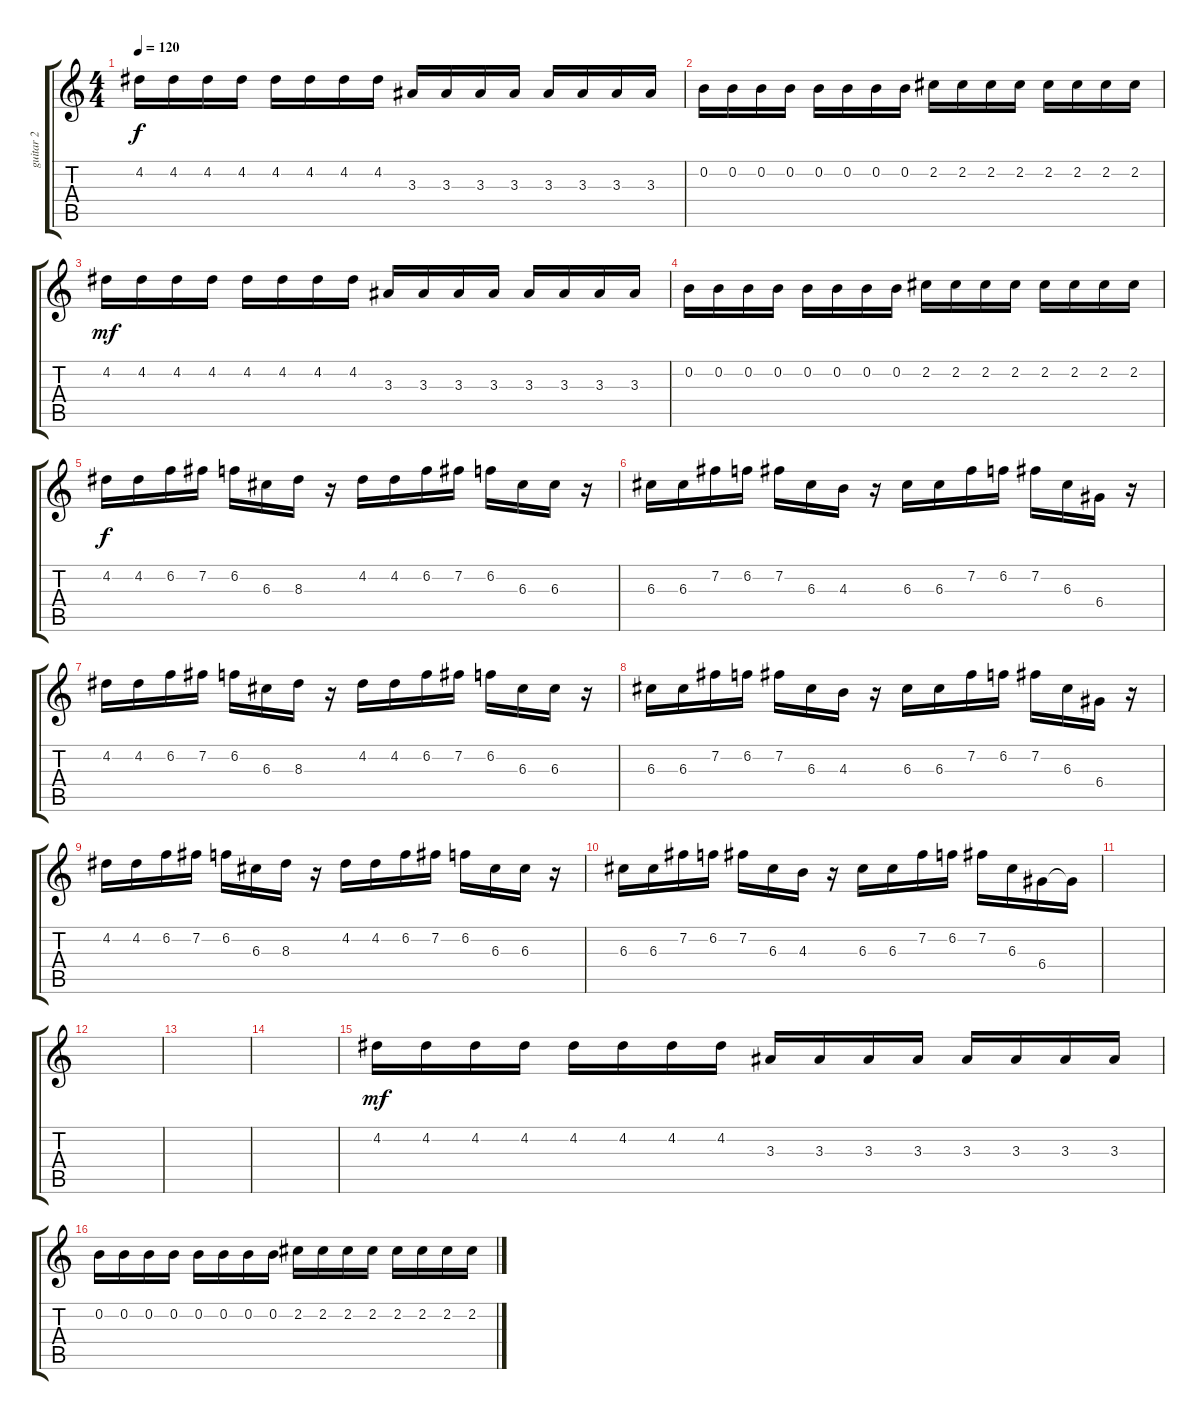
\track ("guitar 2" "guitar 2") {instrument distortionguitar}
\staff {score tabs}
\tuning (E4 B3 G3 D3 A2 E2) {hide}
\ts (4 4)
\tempo 120
\clef g2
\ks c
4.2.16{dy f} 4.2.16 4.2.16 4.2.16 4.2.16 4.2.16 4.2.16 4.2.16 3.3.16 3.3.16 3.3.16 3.3.16 3.3.16 3.3.16 3.3.16 3.3.16 |
0.2.16 0.2.16 0.2.16 0.2.16 0.2.16 0.2.16 0.2.16 0.2.16 2.2.16 2.2.16 2.2.16 2.2.16 2.2.16 2.2.16 2.2.16 2.2.16 |
4.2.16{dy mf} 4.2.16 4.2.16 4.2.16 4.2.16 4.2.16 4.2.16 4.2.16 3.3.16 3.3.16 3.3.16 3.3.16 3.3.16 3.3.16 3.3.16 3.3.16 |
0.2.16 0.2.16 0.2.16 0.2.16 0.2.16 0.2.16 0.2.16 0.2.16 2.2.16 2.2.16 2.2.16 2.2.16 2.2.16 2.2.16 2.2.16 2.2.16 |
4.2.16{dy f} 4.2.16 6.2.16 7.2.16 6.2.16 6.3.16 8.3.16 r.16 4.2.16 4.2.16 6.2.16 7.2.16 6.2.16 6.3.16 6.3.16 r.16 |
6.3.16 6.3.16 7.2.16 6.2.16 7.2.16 6.3.16 4.3.16 r.16 6.3.16 6.3.16 7.2.16 6.2.16 7.2.16 6.3.16 6.4.16 r.16 |
4.2.16 4.2.16 6.2.16 7.2.16 6.2.16 6.3.16 8.3.16 r.16 4.2.16 4.2.16 6.2.16 7.2.16 6.2.16 6.3.16 6.3.16 r.16 |
6.3.16 6.3.16 7.2.16 6.2.16 7.2.16 6.3.16 4.3.16 r.16 6.3.16 6.3.16 7.2.16 6.2.16 7.2.16 6.3.16 6.4.16 r.16 |
4.2.16 4.2.16 6.2.16 7.2.16 6.2.16 6.3.16 8.3.16 r.16 4.2.16 4.2.16 6.2.16 7.2.16 6.2.16 6.3.16 6.3.16 r.16 |
6.3.16 6.3.16 7.2.16 6.2.16 7.2.16 6.3.16 4.3.16 r.16 6.3.16 6.3.16 7.2.16 6.2.16 7.2.16 6.3.16 6.4.16 6.4{t}.16 |
|
|
|
|
4.2.16{dy mf} 4.2.16 4.2.16 4.2.16 4.2.16 4.2.16 4.2.16 4.2.16 3.3.16 3.3.16 3.3.16 3.3.16 3.3.16 3.3.16 3.3.16 3.3.16 |
0.2.16 0.2.16 0.2.16 0.2.16 0.2.16 0.2.16 0.2.16 0.2.16 2.2.16 2.2.16 2.2.16 2.2.16 2.2.16 2.2.16 2.2.16 2.2.16
